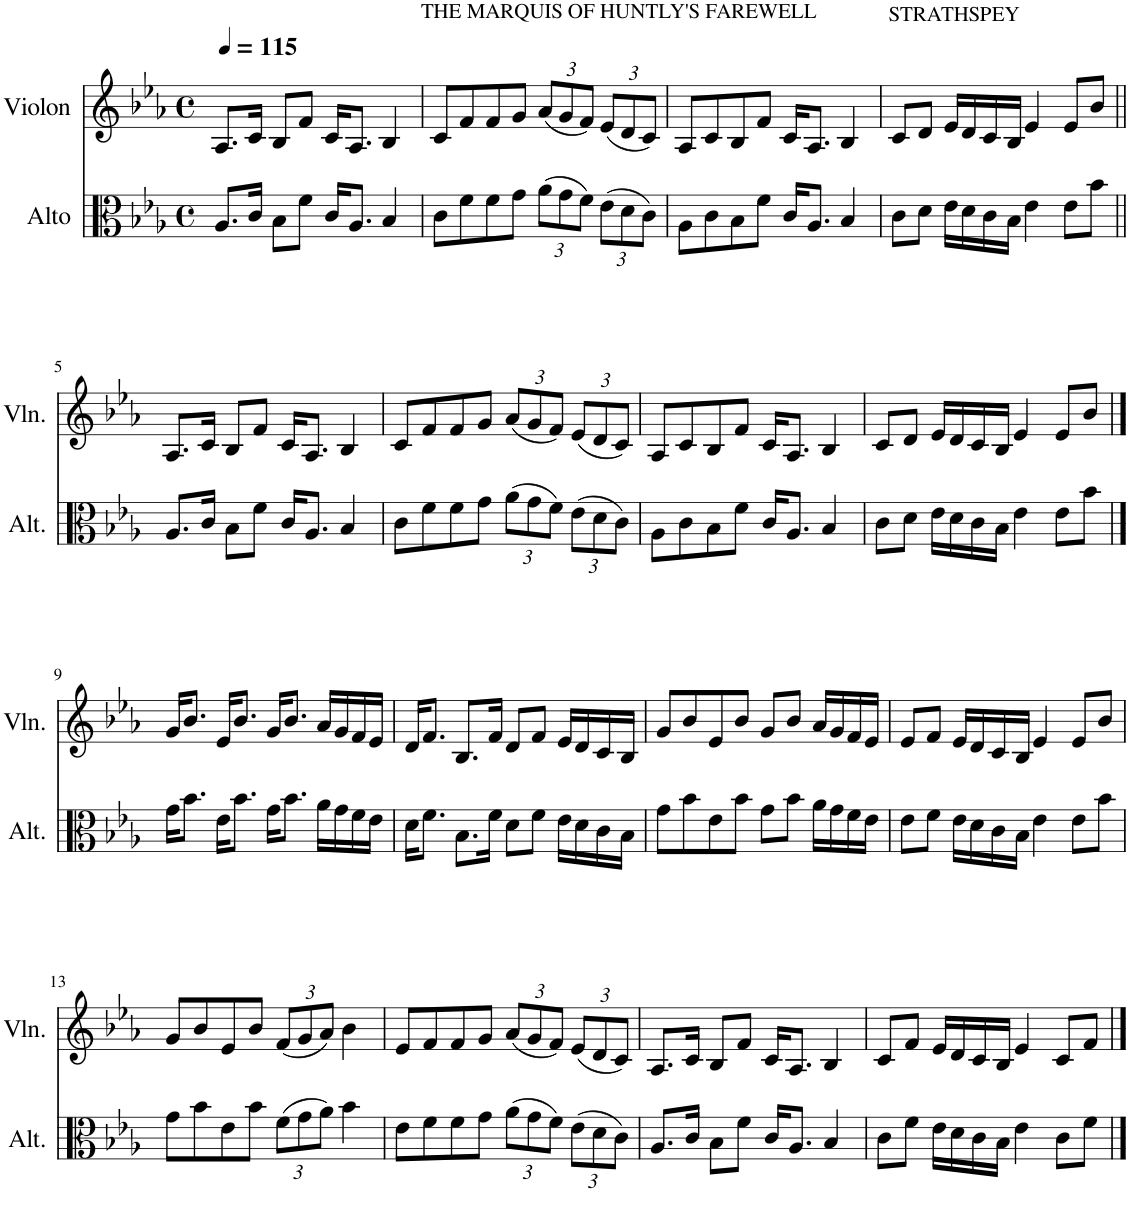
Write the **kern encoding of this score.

**kern	**kern
*part2	*part1
*staff2	*staff1
*I"Alto	*I"Violon
*I'Alt.	*I'Vln.
*clefC3	*clefG2
*k[b-e-a-]	*k[b-e-a-]
*M4/4	*M4/4
*met(c)	*met(c)
*MM115	*MM115
=1	=1
8.A-/L	8.A-/L
16c/Jk	16c/Jk
8B-\L	8B-/L
8f\J	8f/J
16c/KL	16c/KL
8.A-/J	8.A-/J
4B-/	4B-/
=2	=2
!	!LO:TX:a:t=THE MARQUIS OF HUNTLY'S FAREWELL
8c\L	8c/L
8f\	8f/
8f\	8f/
8g\J	8g/J
*Xbrackettup	*Xbrackettup
(12a-\L	(12a-/L
12g\	12g/
12f\J)	12f/J)
(12e-\L	(12e-/L
12d\	12d/
12c\J)	12c/J)
=3	=3
8A-\L	8A-/L
8c\	8c/
8B-\	8B-/
8f\J	8f/J
16c/KL	16c/KL
8.A-/J	8.A-/J
4B-/	4B-/
=4	=4
!	!LO:TX:a:t=STRATHSPEY
8c\L	8c/L
8d\J	8d/J
16e-\LL	16e-/LL
16d\	16d/
16c\	16c/
16B-\JJ	16B-/JJ
4e-\	4e-/
8e-\L	8e-/L
8b-\J	8b-/J
!!LO:LB:g=z
=5||	=5||
8.A-/L	8.A-/L
16c/Jk	16c/Jk
8B-\L	8B-/L
8f\J	8f/J
16c/KL	16c/KL
8.A-/J	8.A-/J
4B-/	4B-/
=6	=6
8c\L	8c/L
8f\	8f/
8f\	8f/
8g\J	8g/J
(12a-\L	(12a-/L
12g\	12g/
12f\J)	12f/J)
(12e-\L	(12e-/L
12d\	12d/
12c\J)	12c/J)
=7	=7
8A-\L	8A-/L
8c\	8c/
8B-\	8B-/
8f\J	8f/J
16c/KL	16c/KL
8.A-/J	8.A-/J
4B-/	4B-/
=8	=8
8c\L	8c/L
8d\J	8d/J
16e-\LL	16e-/LL
16d\	16d/
16c\	16c/
16B-\JJ	16B-/JJ
4e-\	4e-/
8e-\L	8e-/L
8b-\J	8b-/J
!!LO:LB:g=z
==9	==9
16g\KL	16g/KL
8.b-\J	8.b-/J
16e-\KL	16e-/KL
8.b-\J	8.b-/J
16g\KL	16g/KL
8.b-\J	8.b-/J
16a-\LL	16a-/LL
16g\	16g/
16f\	16f/
16e-\JJ	16e-/JJ
=10	=10
16d\KL	16d/KL
8.f\J	8.f/J
8.B-\L	8.B-/L
16f\Jk	16f/Jk
8d\L	8d/L
8f\J	8f/J
16e-\LL	16e-/LL
16d\	16d/
16c\	16c/
16B-\JJ	16B-/JJ
=11	=11
8g\L	8g/L
8b-\	8b-/
8e-\	8e-/
8b-\J	8b-/J
8g\L	8g/L
8b-\J	8b-/J
16a-\LL	16a-/LL
16g\	16g/
16f\	16f/
16e-\JJ	16e-/JJ
=12	=12
8e-\L	8e-/L
8f\J	8f/J
16e-\LL	16e-/LL
16d\	16d/
16c\	16c/
16B-\JJ	16B-/JJ
4e-\	4e-/
8e-\L	8e-/L
8b-\J	8b-/J
!!LO:LB:g=z
=13	=13
8g\L	8g/L
8b-\	8b-/
8e-\	8e-/
8b-\J	8b-/J
(12f\L	(12f/L
12g\	12g/
12a-\J)	12a-/J)
4b-\	4b-\
=14	=14
8e-\L	8e-/L
8f\	8f/
8f\	8f/
8g\J	8g/J
(12a-\L	(12a-/L
12g\	12g/
12f\J)	12f/J)
(12e-\L	(12e-/L
12d\	12d/
12c\J)	12c/J)
=15	=15
8.A-/L	8.A-/L
16c/Jk	16c/Jk
8B-\L	8B-/L
8f\J	8f/J
16c/KL	16c/KL
8.A-/J	8.A-/J
4B-/	4B-/
=16	=16
8c\L	8c/L
8f\J	8f/J
16e-\LL	16e-/LL
16d\	16d/
16c\	16c/
16B-\JJ	16B-/JJ
4e-\	4e-/
8c\L	8c/L
8f\J	8f/J
==	==
*-	*-
